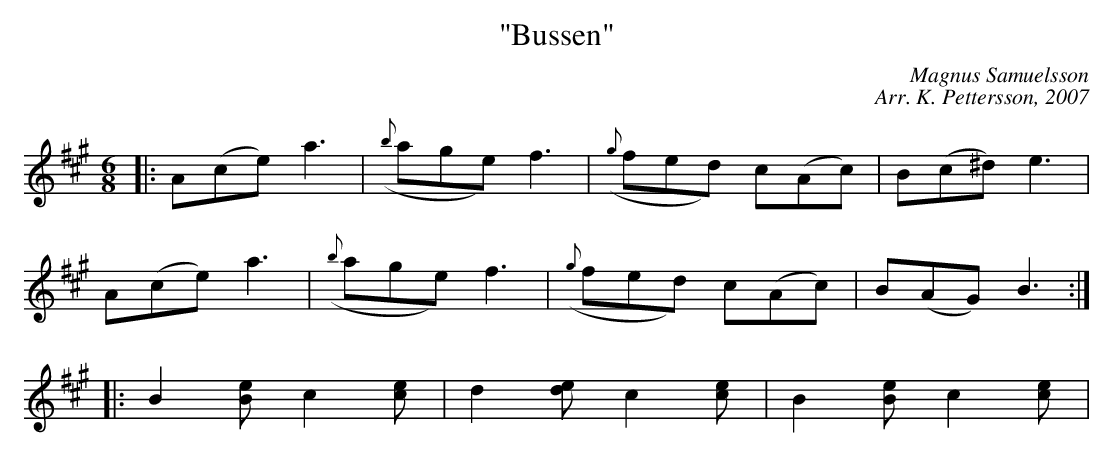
X:1
T:"Bussen"
C:Magnus Samuelsson
C:Arr. K. Pettersson, 2007
M:6/8
L:1/8
K:A
|: A(ce) a3 | ({b}age) f3 | ({g}fed) c(Ac) | B(c^d) e3 |
 A(ce) a3 | ({b}age) f3 | ({g}fed) c(Ac) | B(AG) B3:|
|: B2[Be] c2[ce] | d2[de] c2[ce] | B2[Be] c2[ce] |
 | :|
